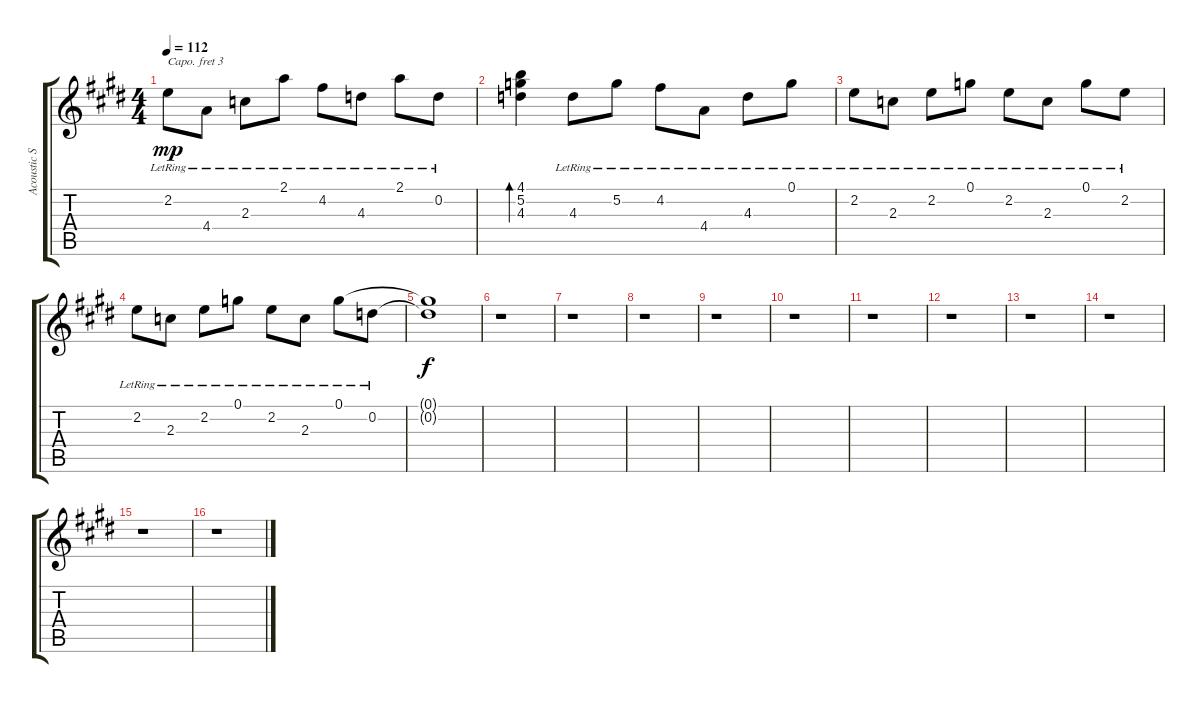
\track ("Acoustic Steel String Guitar 1" "Acoustic S") {instrument acousticguitarsteel}
\staff {score tabs}
\capo 3
\tuning (E4 B3 G3 D3 A2 E2) {hide}
\ts (4 4)
\tempo 112
\clef g2
\ks e
2.2{lr}.8{dy mp} 4.4{lr}.8 2.3{lr}.8 2.1{lr}.8 4.2{lr}.8 4.3{lr}.8 2.1{lr}.8 0.2{lr}.8 |
(4.1 5.2 4.3).4{bd 60} 4.3{lr}.8 5.2{lr}.8 4.2{lr}.8 4.4{lr}.8 4.3{lr}.8 0.1{lr}.8 |
2.2{lr}.8 2.3{lr}.8 2.2{lr}.8 0.1{lr}.8 2.2{lr}.8 2.3{lr}.8 0.1{lr}.8 2.2{lr}.8 |
2.2{lr}.8 2.3{lr}.8 2.2{lr}.8 0.1{lr}.8 2.2{lr}.8 2.3{lr}.8 0.1{lr}.8 0.2{lr}.8 |
(0.1{t} 0.2{t}).1{dy f} |
r.1 |
r.1 |
r.1 |
r.1 |
r.1 |
r.1 |
r.1 |
r.1 |
r.1 |
r.1 |
r.1
